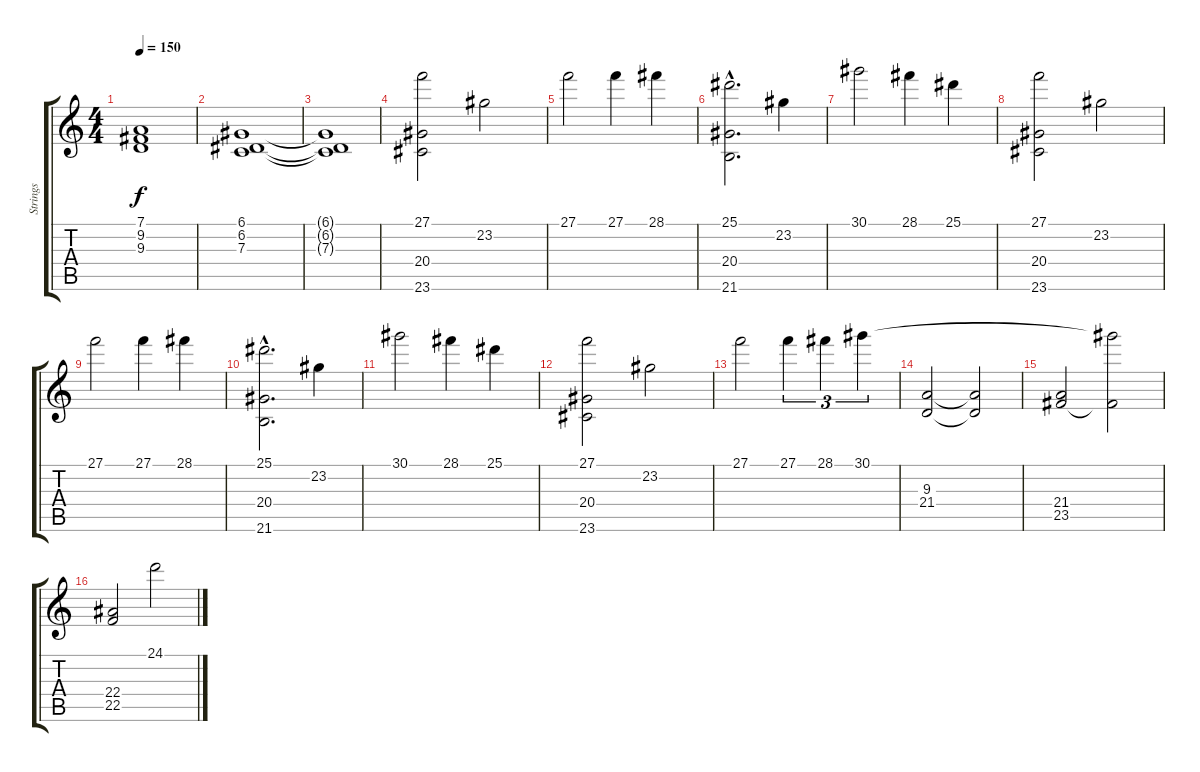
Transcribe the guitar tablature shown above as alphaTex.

\track ("Strings" "Strings") {instrument stringensemble1}
\staff {score tabs}
\tuning (D4 A3 F3 C3 G2 D2) {hide}
\ts (4 4)
\tempo 150
\clef g2
\ks c
(7.1{t} 9.2{t} 9.3{t}).1{dy f} |
(6.1 6.2 7.3).1 |
(6.1{t} 6.2{t} 7.3{t}).1 |
(27.1 20.4 23.6).2 23.2.2 |
27.1.2 27.1.4 28.1.4 |
(25.1{hac} 20.4 21.6).2{d} 23.2.4 |
30.1.2 28.1.4 25.1.4 |
(27.1 20.4 23.6).2 23.2.2 |
27.1.2 27.1.4 28.1.4 |
(25.1{hac} 20.4 21.6).2{d} 23.2.4 |
30.1.2 28.1.4 25.1.4 |
(27.1 20.4 23.6).2 23.2.2 |
27.1.2 27.1.4{tu (3 2)} 28.1.4{tu (3 2)} 30.1.4{tu (3 2)} |
(9.3 21.4).2 (9.3{t} 21.4{t}).2 |
(21.4 23.5).2 (30.1{t} 23.5{t}).2 |
(22.4 22.5).2 24.1.2
